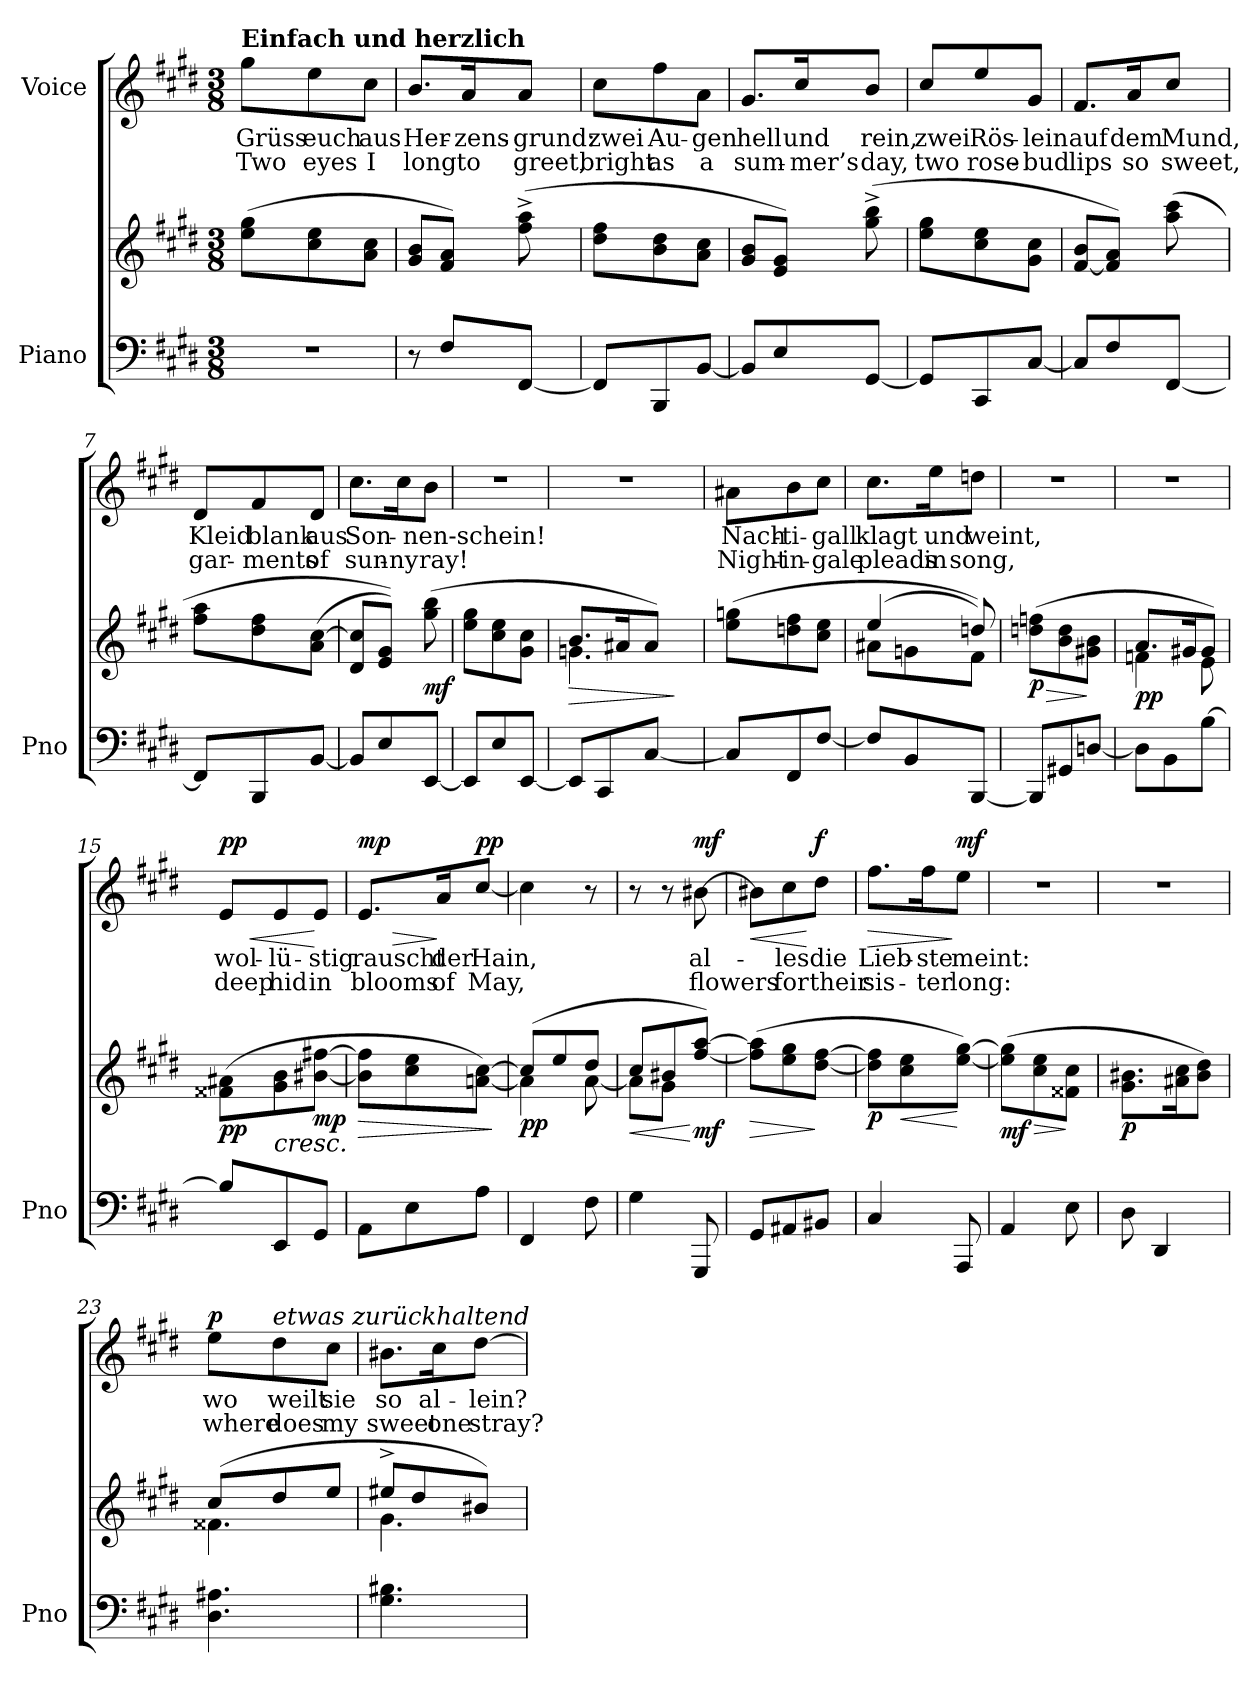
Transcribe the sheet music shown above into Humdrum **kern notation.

**kern	**kern	**dynam	**kern	**text	**text	**dynam
*part2	*part2	*part2	*part1	*part1	*part1	*part1
*staff3	*staff2	*staff2/3	*staff1	*staff1	*staff1	*staff1
*I"Piano	*	*	*I"Voice	*	*	*
*I'Pno	*	*	*	*	*	*
*clefF4	*clefG2	*	*clefG2	*	*	*
*k[f#c#g#d#]	*k[f#c#g#d#]	*	*k[f#c#g#d#]	*	*	*
*M3/8	*M3/8	*	*M3/8	*	*	*
=1	=1	=1	=1	=1	=1	=1
!	!	!	!LO:TX:a:B:t=Einfach und herzlich	!	!	!
!	!	!LO:DY:b	!	!LO:LY:b	!LO:LY:b	!
!	!	!LO:DY:n=1:b	!	!	!	!
4.r	(>8ee\ 8gg#\L	p other-dynamics	8gg#\L	Grüss	Two	.
!	!	!	!	!LO:LY:b	!LO:LY:b	!
.	8cc#\ 8ee\	.	8ee\	euch	eyes	.
!	!	!	!	!LO:LY:b	!LO:LY:b	!
.	8a\ 8cc#\J	.	8cc#\J	aus	I	.
=2	=2	=2	=2	=2	=2	=2
!	!	!	!	!LO:LY:b	!LO:LY:b	!
8r	8g#/ 8b/L	.	8.b/L	Her-	long	.
8F#/L	8f#/ 8a/J)	.	.	.	.	.
!	!	!	!	!LO:LY:b	!LO:LY:b	!
.	.	.	16a/K	-zens-	to	.
!	!	!	!	!LO:LY:b	!LO:LY:b	!
[8FF#/J	(>8ff#\^ 8aa\^	.	8a/J	-grund:	greet,	.
=3	=3	=3	=3	=3	=3	=3
!	!	!	!	!LO:LY:b	!LO:LY:b	!
8FF#/L]	8dd#\ 8ff#\L	.	8cc#\L	zwei	bright	.
!	!	!	!	!LO:LY:b	!LO:LY:b	!
8BBB/	8b\ 8dd#\	.	8ff#\	Au-	as	.
!	!	!	!	!LO:LY:b	!LO:LY:b	!
[8BB/J	8a\ 8cc#\J	.	8a\J	-gen	a	.
=4	=4	=4	=4	=4	=4	=4
!	!	!	!	!LO:LY:b	!LO:LY:b	!
8BB/L]	8g#/ 8b/L	.	8.g#/L	hell	sum-	.
8E/	8e/ 8g#/J)	.	.	.	.	.
!	!	!	!	!LO:LY:b	!LO:LY:b	!
.	.	.	16cc#/K	und	-mer’s	.
!	!	!	!	!LO:LY:b	!LO:LY:b	!
[8GG#/J	(>8gg#\^ 8bb\^	.	8b/J	rein,	day,	.
=5	=5	=5	=5	=5	=5	=5
!	!	!	!	!LO:LY:b	!LO:LY:b	!
8GG#/L]	8ee\ 8gg#\L	.	8cc#/L	zwei	two	.
!	!	!	!	!LO:LY:b	!LO:LY:b	!
8CC#/	8cc#\ 8ee\	.	8ee/	Rös-	rose-	.
!	!	!	!	!LO:LY:b	!LO:LY:b	!
[8C#/J	8g#\ 8cc#\J	.	8g#/J	-lein	-bud	.
!!LO:LB:g=z
=6	=6	=6	=6	=6	=6	=6
!	!	!	!	!LO:LY:b	!LO:LY:b	!
8C#/L]	[8f#/ 8b/L	.	8.f#/L	auf	lips	.
8F#/	8f#/] 8a/J)	.	.	.	.	.
!	!	!	!	!LO:LY:b	!LO:LY:b	!
.	.	.	16a/K	dem	so	.
!	!	!	!	!LO:LY:b	!LO:LY:b	!
[8FF#/J	(>8aa\ 8ccc#\	.	8cc#/J	Mund,	sweet,	.
=7	=7	=7	=7	=7	=7	=7
!	!	!	!	!LO:LY:b	!LO:LY:b	!
8FF#/L]	8ff#\ 8aa\L	.	8d#/L	Kleid	gar-	.
!	!	!	!	!LO:LY:b	!LO:LY:b	!
8BBB/	8dd#\ 8ff#\	.	8f#/	blank	-ments	.
!	!	!	!	!LO:LY:b	!LO:LY:b	!
[8BB/J	(<8a\ [8cc#\J	.	8d#/J	aus	of	.
=8	=8	=8	=8	=8	=8	=8
!	!	!	!	!LO:LY:b	!LO:LY:b	!
8BB/L]	8d#/ 8cc#/]L	.	8.cc#\L	Son-	sun-	.
8E/	8e/ 8g#/J))	.	.	.	.	.
!	!	!	!	!	!LO:LY:b	!
.	.	.	16cc#\K	.	-ny	.
!	!	!LO:DY:b	!	!LO:LY:b	!LO:LY:b	!
[8EE/J	(>8gg#\ 8bb\	mf	8b\J	-nen-schein!	ray!	.
=9	=9	=9	=9	=9	=9	=9
8EE/L]	8ee\ 8gg#\L	.	4.r	.	.	.
8E/	8cc#\ 8ee\	.	.	.	.	.
[8EE/J	8g#\ 8cc#\J	.	.	.	.	.
=10	=10	=10	=10	=10	=10	=10
!	!	!LO:HP:b	!	!	!	!
*	*^	*	*	*	*	*
8EE/L]	8.b/L	4.gn\	>	4.r	.	.	.
8CC#/	.	.	.	.	.	.	.
.	16a#X/K	.	.	.	.	.	.
[8C#/J	8a#/J)	.	.	.	.	.	.
*	*v	*v	*	*	*	*	*
.	.	]	.	.	.	.
=11	=11	=11	=11	=11	=11	=11
!	!	!LO:DY:b	!	!LO:LY:b	!LO:LY:b	!
!	!	!LO:DY:n=1:b	!	!	!	!
8C#/L]	(>8ee\ 8ggn\L	p other-dynamics	8a#X\L	Nach-	Night-	.
!	!	!	!	!LO:LY:b	!LO:LY:b	!
8FF#/	8ddn\ 8ff#\	.	8b\	-ti-	-in-	.
!	!	!	!	!LO:LY:b	!LO:LY:b	!
[8F#/J	8cc#\ 8ee\J	.	8cc#\J	-gall	-gale	.
=12	=12	=12	=12	=12	=12	=12
*	*^	*	*	*	*	*
!	!	!	!	!	!LO:LY:b	!LO:LY:b	!
8F#/L]	(>4ee/	8a#X\L	.	8.cc#\L	klagt	pleads	.
8BB/	.	8gn\	.	.	.	.	.
!	!	!	!	!	!LO:LY:b	!LO:LY:b	!
.	.	.	.	16ee\K	und	in	.
!	!	!	!	!	!LO:LY:b	!LO:LY:b	!
[8BBB/J	8ddn/))	8f#\J	.	8ddn\J	weint,	song,	.
!!LO:LB:g=z
=13	=13	=13	=13	=13	=13	=13	=13
!	!	!	!LO:HP:b	!	!	!	!
!	!	!	!LO:DY:n=1:b	!	!	!	!
*	*v	*v	*	*	*	*	*
8BBB/L]	(>8ddn\ 8ffn\L	> p	4.r	.	.	.
8GG#X/	8b\ 8dd\	.	.	.	.	.
[8Dn/J	8g#X\ 8b\J	]	.	.	.	.
=14	=14	=14	=14	=14	=14	=14
*	*^	*	*	*	*	*
!	!	!	!LO:DY:b	!	!	!	!
8D\L]	8.a/L	4fn\	pp	4.r	.	.	.
8BB\	.	.	.	.	.	.	.
.	16g#X/K	.	.	.	.	.	.
[8B\J	8g#/J)	8e\	.	.	.	.	.
=15	=15	=15	=15	=15	=15	=15	=15
!	!	!	!LO:DY:b	!	!LO:LY:b	!LO:LY:b	!LO:HP:b
!	!	!	!	!	!	!	!LO:DY:n=1:a
*	*v	*v	*	*	*	*	*
8B/L]	(>8f##X\ 8a#X\L	pp	8e/L	wol-	deep	< pp
!	!	!LO:HP:b	!	!LO:LY:b	!LO:LY:b	!
8EE/	8g#\ 8b\	<	8e/	-lü-	hid	.
!	!	!LO:DY:b	!	!LO:LY:b	!LO:LY:b	!
8GG#/J	[8b#X\ [8ff#X\J	mp	8e/J	-stig	in	[
.	.	[	.	.	.	.
=16	=16	=16	=16	=16	=16	=16
!	!	!LO:HP:b	!	!LO:LY:b	!LO:LY:b	!LO:HP:b
!	!	!	!	!	!	!LO:DY:n=1:a
8AA\L	8b#\] 8ff#\]L	>	8.e/L	rauscht	blooms	> mp
8E\	8cc#\ 8ee\	.	.	.	.	.
!	!	!	!	!LO:LY:b	!LO:LY:b	!
.	.	.	16a/K	der	of	]
!	!	!	!	!LO:LY:b	!LO:LY:b	!LO:DY:n=2:a
8A\J	[8an\ [8cc#\J)	.	[8cc#/J	Hain,	May,	pp
.	.	]	.	.	.	.
=17	=17	=17	=17	=17	=17	=17
*	*^	*	*	*	*	*
!	!	!	!LO:DY:b	!	!	!	!
4FF#/	(>8cc#/L]	4a\]	pp	4cc#\]	.	.	.
.	8ee/	.	.	.	.	.	.
8F#\	8dd#/J	[8a\	.	8r	.	.	.
=18	=18	=18	=18	=18	=18	=18	=18
!	!	!	!LO:HP:b	!	!	!	!
4G#\	8cc#/L	8a\L]	<	8r	.	.	.
.	8b#X/	8g#\J	.	8r	.	.	.
!	!	!	!LO:DY:n=1:b	!	!LO:LY:b	!LO:LY:b	!LO:DY:a
8GGG#/	[8ff#/ [8aa/J)	8ryy	[ mf	[8b#X\	al-	flowers	mf
!!LO:LB:g=z
=19	=19	=19	=19	=19	=19	=19	=19
!	!	!	!LO:HP:b	!	!	!	!LO:HP:b
*	*v	*v	*	*	*	*	*
8GG#/L	(>8ff#\] 8aa\]L	>	8b#X\L]	.	.	<
!	!	!	!	!LO:LY:b	!LO:LY:b	!
8AA#X/	8ee\ 8gg#\	.	8cc#\	-les	for	.
!	!	!	!	!LO:LY:b	!LO:LY:b	!LO:DY:n=1:a
8BB#X/J	[8dd#\ [8ff#\J	]	8dd#\J	die	their	[ f
=20	=20	=20	=20	=20	=20	=20
!	!	!LO:DY:b	!	!LO:LY:b	!LO:LY:b	!LO:HP:b
4C#/	8dd#\] 8ff#\]L	p	8.ff#\L	Lieb-	sis-	>
!	!	!LO:HP:b	!	!	!	!
.	8cc#\ 8ee\	<	.	.	.	.
!	!	!	!	!LO:LY:b	!LO:LY:b	!
.	.	.	16ff#\K	-ste	-ter	.
!	!	!	!	!LO:LY:b	!LO:LY:b	!LO:DY:n=1:a
8AAA/	[8ee\ [8gg#\J)	[	8ee\J	meint:	long:	] mf
=21	=21	=21	=21	=21	=21	=21
!	!	!LO:HP:b	!	!	!	!
!	!	!LO:DY:n=1:b	!	!	!	!
4AA/	(>8ee\] 8gg#\]L	> mf	4.r	.	.	.
.	8cc#\ 8ee\	.	.	.	.	.
8E\	8f##X\ 8cc#\J	]	.	.	.	.
=22	=22	=22	=22	=22	=22	=22
!	!	!LO:DY:b	!	!	!	!
8D#\	8.g#\ 8.b#X\L	p	4.r	.	.	.
4DD#/	.	.	.	.	.	.
.	16a#X\ 16cc#\K	.	.	.	.	.
.	8b#\ 8dd#\J)	.	.	.	.	.
=23	=23	=23	=23	=23	=23	=23
*	*^	*	*	*	*	*
!	!	!	!	!	!LO:LY:b	!LO:LY:b	!LO:DY:a
4.D#\ 4.A#X\	(>8cc#/L	4.f##X\	.	8ee\L	wo	where	p
!	!	!	!	!LO:TX:a:i:t=etwas zurückhaltend	!	!	!
!	!	!	!	!	!LO:LY:b	!LO:LY:b	!
.	8dd#/	.	.	8dd#\	weilt	does	.
!	!	!	!	!	!LO:LY:b	!LO:LY:b	!
.	8ee/J	.	.	8cc#\J	sie	my	.
=24	=24	=24	=24	=24	=24	=24	=24
*	*	*	*	*MM75	*	*	*
!	!	!	!	!	!LO:LY:b	!LO:LY:b	!
*	*	*	*	*^	*	*	*
4.G#\ 4.B#X\	8ee#X^/L	4.g#\	.	8.b#X\L	8rcyy	so	sweet	.
.	8dd#/	.	.	.	8rcyy	.	.	.
!	!	!	!	!	!	!LO:LY:b	!LO:LY:b	!
.	.	.	.	16cc#\K	.	al-	one	.
*	*	*	*	*MM68	*	*	*	*
!	!	!	!	!	!	!LO:LY:b	!LO:LY:b	!
.	8b#X/J)	.	.	[8dd#\J	8rcyy	-lein?	stray?	.
*	*v	*v	*	*	*	*	*	*
*	*	*	*v	*v	*	*	*
=	=	=	=	=	=	=
*-	*-	*-	*-	*-	*-	*-
